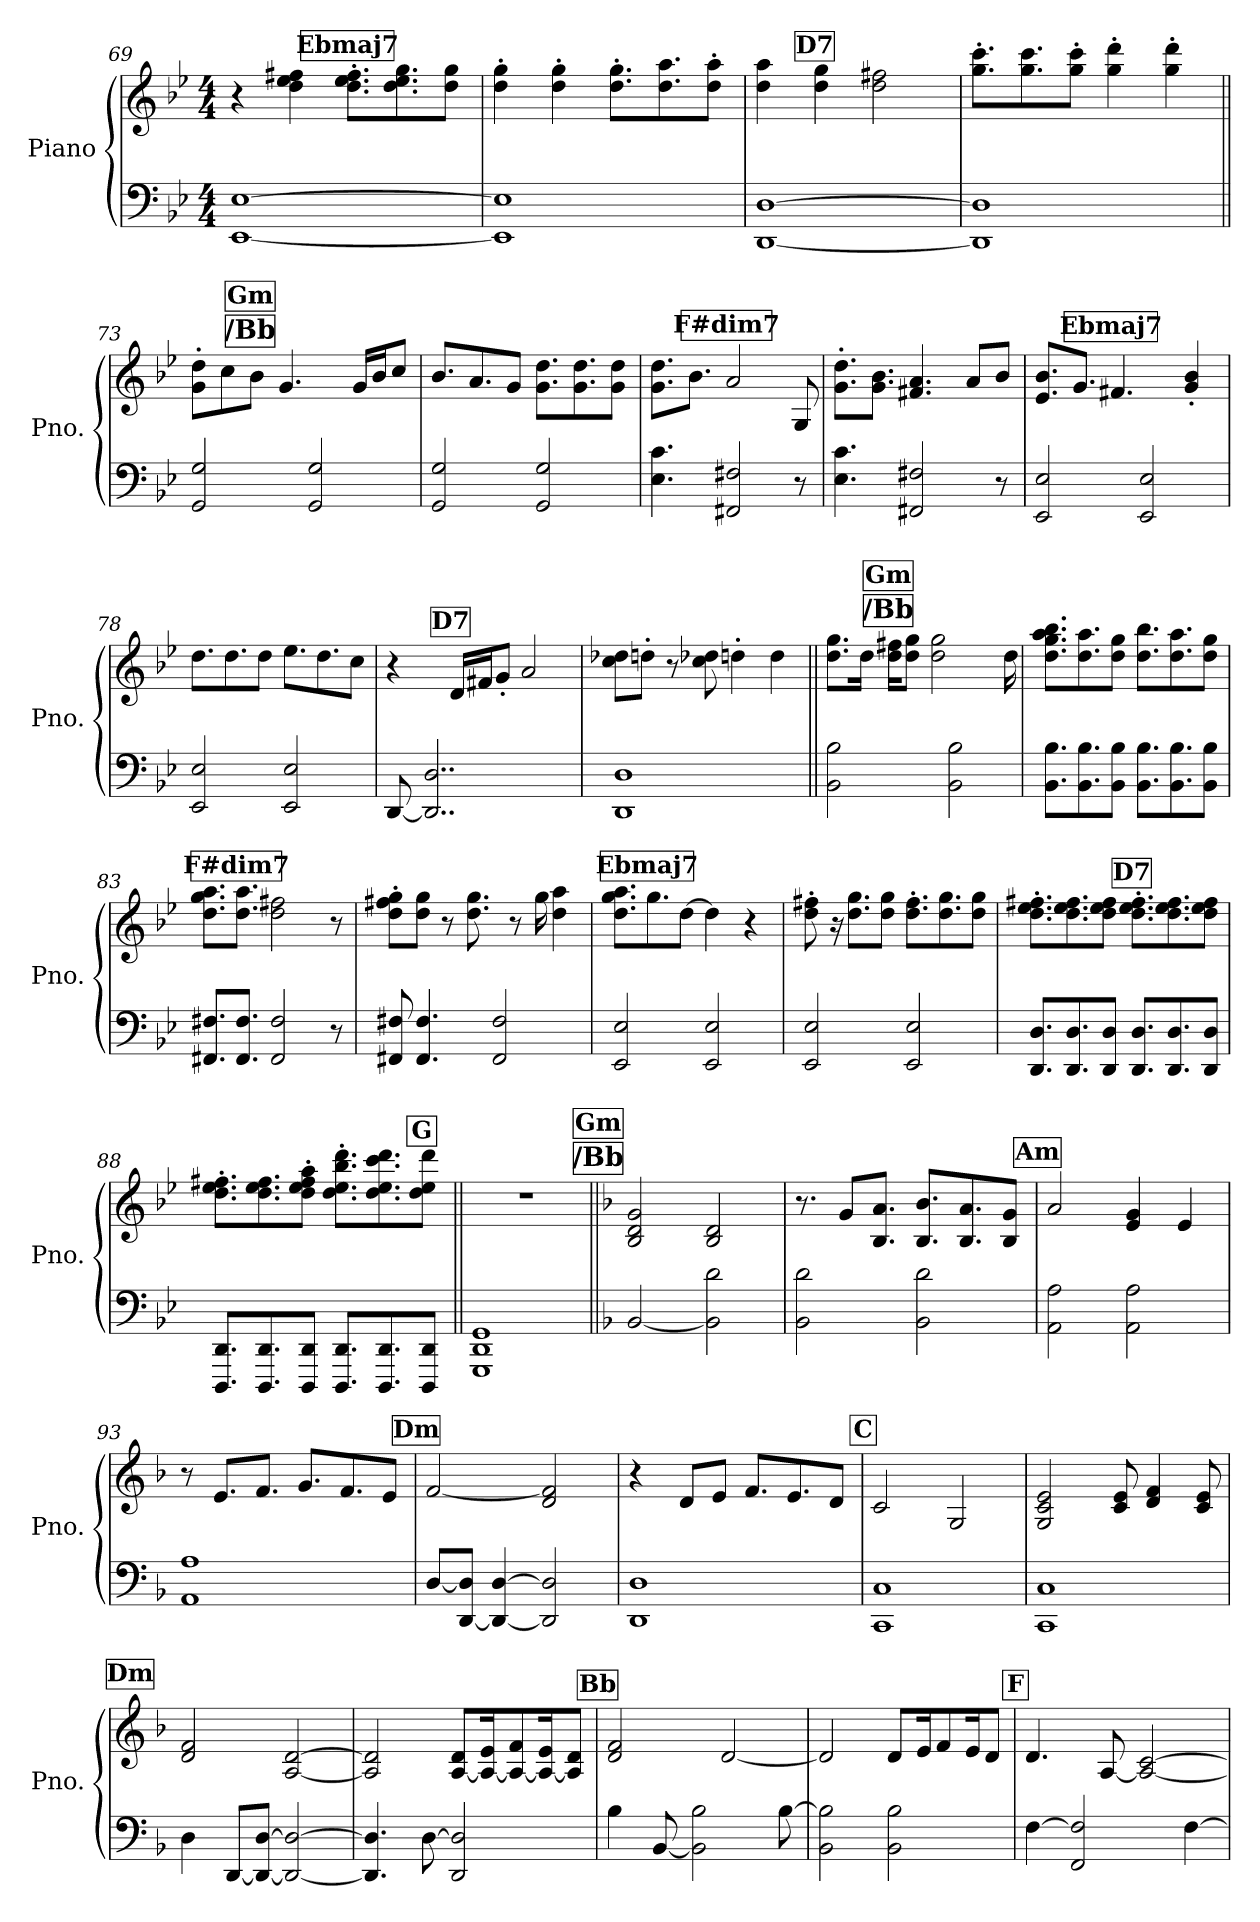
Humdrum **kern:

**kern	**kern
*part1	*part1
*staff2	*staff1
*I"Piano	*
*I'Pno.	*
*clefF4	*clefG2
*k[b-e-]	*k[b-e-]
*M4/4	*M4/4
!!LO:REH:place=s1:a:B:fs=14:t=Ebmaj7:qo=2
=69	=69
[1EE- [1E-	4r
.	4dd\ 4ee-\ 4ff#X\
.	8.dd\' 8.ee-\' 8.ff#\'L
.	8.dd\ 8.ee-\ 8.gg\
.	8dd\ 8gg\J
=70	=70
1EE-] 1E-]	4dd\' 4gg\'
.	4dd\' 4gg\'
.	8.dd\' 8.gg\'L
.	8.dd\ 8.aa\
.	8dd\' 8aa\'J
!!LO:REH:place=s1:a:B:fs=14:t=D7:qo=1
=71	=71
[1DD [1D	4dd\ 4aa\
.	4dd\ 4gg\
.	2dd\ 2ff#X\
=72	=72
1DD] 1D]	8.gg\' 8.ccc\'L
.	8.gg\ 8.ccc\
.	8gg\' 8ccc\'J
.	4gg\' 4ddd\'
.	4gg\' 4ddd\'
!!LO:PB:g=z
!!LO:REH:place=s1:a:t=/Bb:qo=1
!!LO:REH:place=s1:a:B:fs=14:t=Gm:qo=1
=73||	=73||
2GG/ 2G/	8g\' 8dd\'L
.	8cc\
.	8b-\J
.	4.g/
2GG/ 2G/	.
.	16g/LL
.	16b-/J
.	8cc/J
=74	=74
2GG/ 2G/	8.b-/L
.	8.a/
.	8g/J
2GG/ 2G/	8.g\ 8.dd\L
.	8.g\ 8.dd\
.	8g\ 8dd\J
!!LO:REH:place=s1:a:B:fs=14:t=F#dim7:qo=1.5
=75	=75
4.E-\ 4.c\	8.g\ 8.dd\L
.	8.b-\J
2FF#X/ 2F#X/	2a/
8r	8G/
=76	=76
4.E-\ 4.c\	8.g\' 8.dd\'L
.	8.g\ 8.b-\J
2FF#X/ 2F#X/	4.f#X/ 4.a/
.	8a/L
8r	8b-/J
!!LO:REH:place=s1:a:B:fs=14:t=Ebmaj7:qo=1.5
=77	=77
2EE-/ 2E-/	8.e-/ 8.b-/L
.	8.g/J
.	4.f#X/
2EE-/ 2E-/	.
.	4g/' 4b-/'
=78	=78
2EE-/ 2E-/	8.dd\L
.	8.dd\
.	8dd\J
2EE-/ 2E-/	8.ee-\L
.	8.dd\
.	8cc\J
!!LO:REH:place=s1:a:B:fs=14:t=D7:qo=1
=79	=79
[8DD/	4r
2..DD/] 2..D/	.
.	16d/LL
.	16f#X/J
.	8g'/J
.	2a/
!!LO:LB:g=z
=80	=80
1DD 1D	8cc\ 8dd-X\L
.	8ddn'\J
.	8r
.	8cc\ 8dd-X\
.	4ddn'\
.	4dd\
!!LO:REH:place=s1:a:t=/Bb:qo=1
!!LO:REH:place=s1:a:B:fs=14:t=Gm:qo=1
=81||	=81||
2BB-\ 2B-\	8.dd\ 8.gg\L
.	16dd\Jk
.	16dd\ 16ff#X\KL
.	8dd\ 8gg\J
.	2dd\ 2gg\
2BB-\ 2B-\	.
.	16dd\
=82	=82
8.BB-\ 8.B-\L	8.dd\ 8.gg\ 8.aa\ 8.bb-\L
8.BB-\ 8.B-\	8.dd\ 8.aa\
8BB-\ 8B-\J	8dd\ 8gg\J
8.BB-\ 8.B-\L	8.dd\ 8.bb-\L
8.BB-\ 8.B-\	8.dd\ 8.aa\
8BB-\ 8B-\J	8dd\ 8gg\J
!!LO:REH:place=s1:a:B:fs=14:t=F#dim7:qo=0.75
=83	=83
8.FF#X/ 8.F#X/L	8.dd\ 8.gg\ 8.aa\L
8.FF#/ 8.F#/J	8.dd\ 8.aa\J
2FF#/ 2F#/	2dd\ 2ff#X\
8r	8r
=84	=84
8FF#X/ 8F#X/	8dd\' 8ff#X\' 8gg\'L
4.FF#/ 4.F#/	8dd\ 8gg\J
.	8r
.	8.dd\ 8.gg\
2FF#/ 2F#/	.
.	8r
.	16gg\
.	4dd\ 4aa\
!!LO:LB:g=z
!!LO:REH:place=s1:a:B:fs=14:t=Ebmaj7:qo=0.75
=85	=85
2EE-/ 2E-/	8.dd\ 8.gg\ 8.aa\L
.	8.gg\
.	[8dd\J
2EE-/ 2E-/	4dd\]
.	4r
=86	=86
2EE-/ 2E-/	8dd\' 8ff#X\'
.	16r
.	8.dd\ 8.gg\L
.	8dd\ 8gg\J
2EE-/ 2E-/	8.dd\' 8.ff#\'L
.	8.dd\ 8.gg\
.	8dd\ 8gg\J
!!LO:REH:place=s1:a:B:fs=14:t=D7:qo=2
=87	=87
8.DD/ 8.D/L	8.dd\' 8.ee-\' 8.ff#X\'L
8.DD/ 8.D/	8.dd\ 8.ee-\ 8.ff#\
8DD/ 8D/J	8dd\ 8ee-\ 8ff#\J
8.DD/ 8.D/L	8.dd\' 8.ee-\' 8.ff#\'L
8.DD/ 8.D/	8.dd\ 8.ee-\ 8.ff#\
8DD/ 8D/J	8dd\ 8ee-\ 8ff#\J
!!LO:REH:place=s1:a:B:fs=14:t=G:qo=3.5
=88	=88
8.DDD/ 8.DD/L	8.dd\' 8.ee-\' 8.ff#X\'L
8.DDD/ 8.DD/	8.dd\ 8.ee-\ 8.ff#\
8DDD/ 8DD/J	8dd\' 8ee-\' 8ff#\' 8aa\'J
8.DDD/ 8.DD/L	8.dd\' 8.ee-\' 8.bb-\' 8.ddd\'L
8.DDD/ 8.DD/	8.dd\ 8.ee-\ 8.ccc\ 8.ddd\
8DDD/ 8DD/J	8dd\ 8ee-\ 8ddd\J
=89||	=89||
*	*MM100
1GGG 1DD 1GG	1r
!!LO:LB:g=z
!!LO:REH:place=s1:a:t=/Bb
!!LO:REH:place=s1:a:B:fs=14:t=Gm
=90||	=90||
*k[b-]	*k[b-]
[2BB-/	2B-/ 2d/ 2g/
2BB-\] 2d\	2B-/ 2d/
=91	=91
2BB-\ 2d\	8.r
.	8g/L
.	8.B-/ 8.a/J
2BB-\ 2d\	8.B-/ 8.b-/L
.	8.B-/ 8.a/
.	8B-/ 8g/J
!!LO:REH:place=s1:a:B:fs=14:t=Am
=92	=92
2AA\ 2A\	2a/
2AA\ 2A\	4e/ 4g/
.	4e/
=93	=93
1AA 1A	8r
.	8.e/L
.	8.f/J
.	8.g/L
.	8.f/
.	8e/J
!!LO:REH:place=s1:a:B:fs=14:t=Dm
=94	=94
[8D/L	[2f/
[8DD/ 8D/]J	.
4DD/_ [4D/	.
2DD/] 2D/]	2d/ 2f/]
=95	=95
1DD 1D	4r
.	8d/L
.	8e/J
.	8.f/L
.	8.e/
.	8d/J
!!LO:REH:place=s1:a:B:fs=14:t=C
=96	=96
1CC 1C	2c/
.	2G/
!!LO:LB:g=z
=97	=97
1CC 1C	2G/ 2c/ 2e/
.	8c/ 8e/
.	4d/ 4f/
.	8c/ 8e/
!!LO:REH:place=s1:a:B:fs=14:t=Dm
=98	=98
4D\	2d/ 2f/
[8DD/L	.
8DD/_ [8D/J	.
2DD/_ 2D/_	[2A/ [2d/
=99	=99
4.DD/] 4.D/]	2A/] 2d/]
[8D\	.
2DD/ 2D/]	[8A/ 8d/L
.	16A/_ 16e/K
.	8A/_ 8f/
.	16A/_ 16e/K
.	8A/] 8d/J
!!LO:REH:place=s1:a:B:fs=14:t=Bb
=100	=100
4B-\	2d/ 2f/
[8BB-/	.
2BB-\] 2B-\	.
.	[2d/
[8B-\	.
=101	=101
2BB-\ 2B-\]	2d/]
2BB-\ 2B-\	8d/L
.	16e/K
.	8f/
.	16e/K
.	8d/J
!!LO:REH:place=s1:a:B:fs=14:t=F
=102	=102
[4F\	4.d/
2FF/ 2F/]	.
.	[8A/
.	2A/_ [2c/
[4F\	.
=	=
*-	*-
